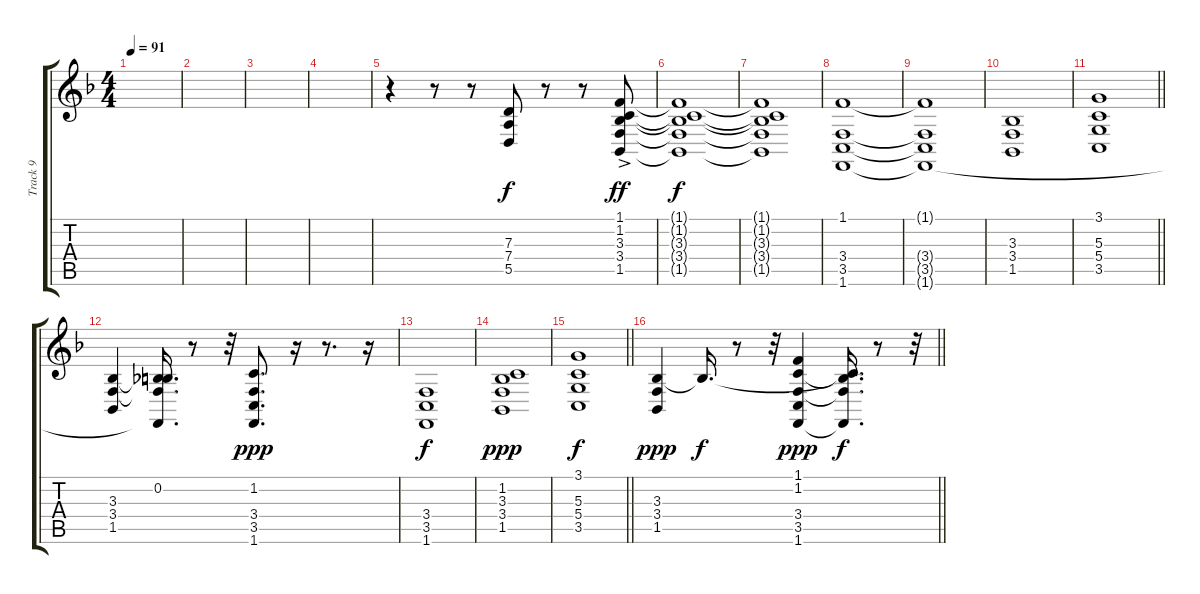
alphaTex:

\track ("Track 9" "Track 9") {instrument pad5bowed}
\staff {score tabs}
\tuning (E4 B3 G3 D3 A2 E2) {hide}
\ts (4 4)
\tempo 91
\clef g2
\ks f
|
|
|
|
r.4 r.8 r.8 (7.3 7.4 5.5).8{dy f} r.8 r.8 (1.1 1.2 3.3{ac} 3.4{ac} 1.5{ac}).8{dy ff} |
(1.1{t} 1.2{t} 3.3{t} 3.4{t} 1.5{t}).1{dy f} |
(1.1{t} 1.2{t} 3.3{t} 3.4{t} 1.5{t}).1 |
(1.1 3.4 3.5 1.6).1 |
(1.1{t} 3.4{t} 3.5{t} 1.6{t}).1 |
(3.3 3.4 1.5).1 |
\barLineRight lightlight
(3.1 5.3 5.4 3.5).1 |
(3.3 3.4 1.5).4 (0.2 3.3{t} 3.4{t} 1.6{t}).16{d} r.8 r.32 (1.2 3.4 3.5 1.6).8{d dy ppp} r.16 r.8{d} r.16 |
(3.4 3.5 1.6).1{dy f} |
(1.2 3.3 3.4 1.5).1{dy ppp} |
\barLineRight lightlight
(3.1 5.3 5.4 3.5).1{dy f} |
\barLineRight lightlight
(3.3 3.4 1.5).4{dy ppp} 3.3{t}.16{d dy f} r.8 r.32 (1.1 1.2 3.4 3.5 1.6).4{dy ppp} (1.2{t} 3.3{t} 3.4{t} 1.6{t}).16{d dy f} r.8 r.32
